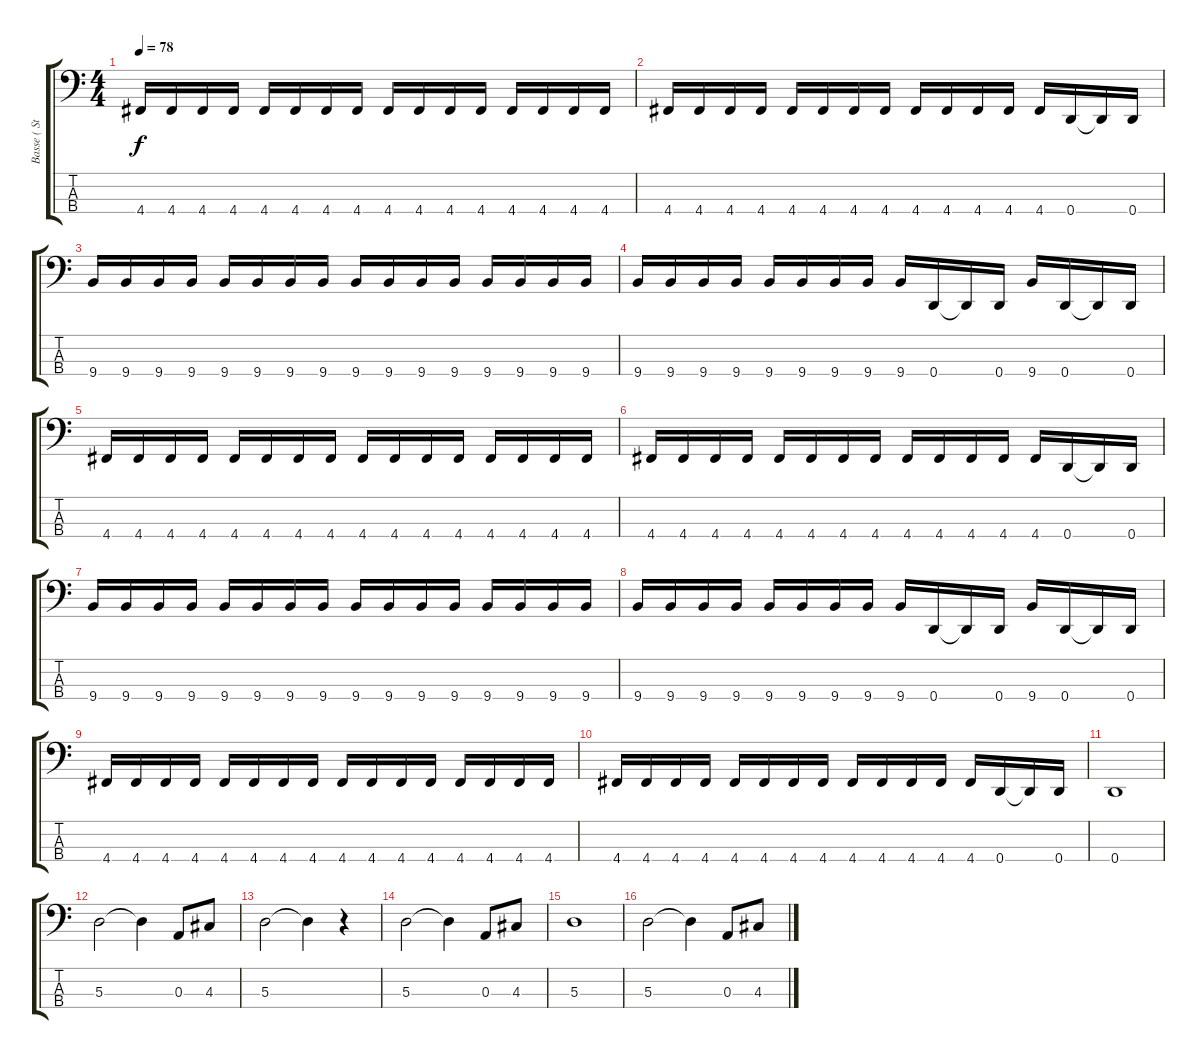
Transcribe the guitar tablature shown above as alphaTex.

\track ("Basse ( Stephan )" "Basse ( St") {instrument electricbasspick}
\staff {score tabs}
\tuning (G2 D2 A1 D1) {hide}
\ts (4 4)
\tempo 78
\clef f4
\ks c
4.4.16{dy f} 4.4.16 4.4.16 4.4.16 4.4.16 4.4.16 4.4.16 4.4.16 4.4.16 4.4.16 4.4.16 4.4.16 4.4.16 4.4.16 4.4.16 4.4.16 |
4.4.16 4.4.16 4.4.16 4.4.16 4.4.16 4.4.16 4.4.16 4.4.16 4.4.16 4.4.16 4.4.16 4.4.16 4.4.16 0.4.16 0.4{t}.16 0.4.16 |
9.4.16 9.4.16 9.4.16 9.4.16 9.4.16 9.4.16 9.4.16 9.4.16 9.4.16 9.4.16 9.4.16 9.4.16 9.4.16 9.4.16 9.4.16 9.4.16 |
9.4.16 9.4.16 9.4.16 9.4.16 9.4.16 9.4.16 9.4.16 9.4.16 9.4.16 0.4.16 0.4{t}.16 0.4.16 9.4.16 0.4.16 0.4{t}.16 0.4.16 |
4.4.16 4.4.16 4.4.16 4.4.16 4.4.16 4.4.16 4.4.16 4.4.16 4.4.16 4.4.16 4.4.16 4.4.16 4.4.16 4.4.16 4.4.16 4.4.16 |
4.4.16 4.4.16 4.4.16 4.4.16 4.4.16 4.4.16 4.4.16 4.4.16 4.4.16 4.4.16 4.4.16 4.4.16 4.4.16 0.4.16 0.4{t}.16 0.4.16 |
9.4.16 9.4.16 9.4.16 9.4.16 9.4.16 9.4.16 9.4.16 9.4.16 9.4.16 9.4.16 9.4.16 9.4.16 9.4.16 9.4.16 9.4.16 9.4.16 |
9.4.16 9.4.16 9.4.16 9.4.16 9.4.16 9.4.16 9.4.16 9.4.16 9.4.16 0.4.16 0.4{t}.16 0.4.16 9.4.16 0.4.16 0.4{t}.16 0.4.16 |
4.4.16 4.4.16 4.4.16 4.4.16 4.4.16 4.4.16 4.4.16 4.4.16 4.4.16 4.4.16 4.4.16 4.4.16{txt ""} 4.4.16{txt ""} 4.4.16{txt ""} 4.4.16{txt ""} 4.4.16{txt ""} |
4.4.16 4.4.16 4.4.16 4.4.16 4.4.16 4.4.16 4.4.16 4.4.16 4.4.16 4.4.16 4.4.16 4.4.16 4.4.16 0.4.16 0.4{t}.16 0.4.16 |
0.4.1 |
5.3.2 5.3{t}.4 0.3.8 4.3.8 |
5.3.2 5.3{t}.4 r.4 |
5.3.2 5.3{t}.4 0.3.8 4.3.8 |
5.3.1 |
5.3.2 5.3{t}.4 0.3.8 4.3.8
